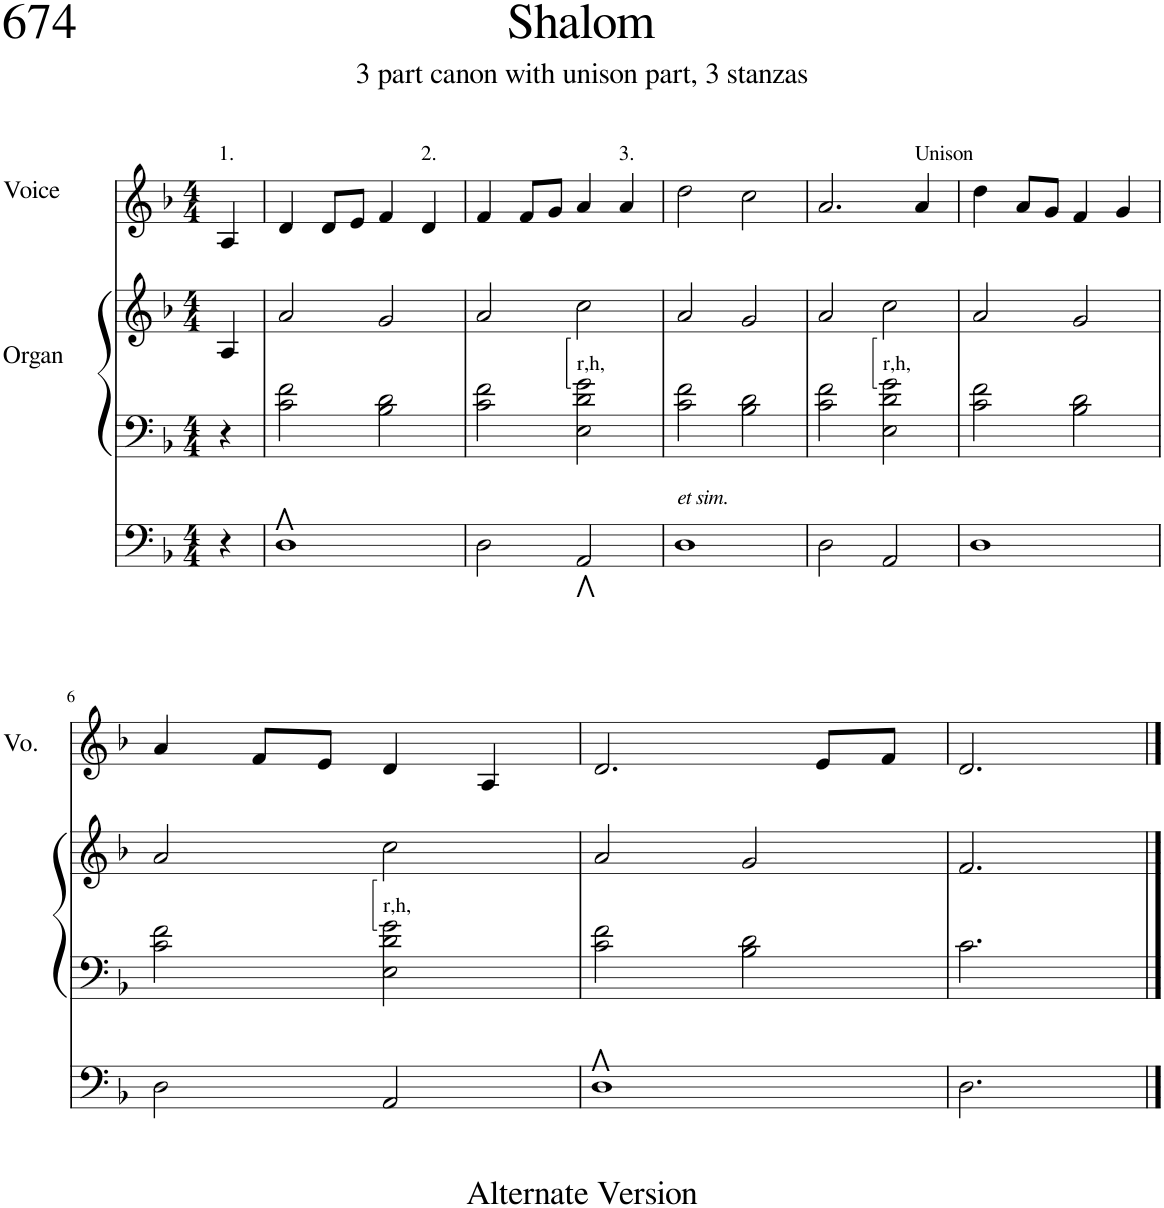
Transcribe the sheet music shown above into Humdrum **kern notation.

**kern	**kern	**kern	**kern
*part2	*part2	*part2	*part1
*staff4	*staff3	*staff2	*staff1
*I"Organ	*	*	*I"Voice
*	*	*	*I'Vo.
*clefF4	*clefF4	*clefG2	*clefG2
*k[b-]	*k[b-]	*k[b-]	*k[b-]
*M4/4	*M4/4	*M4/4	*M4/4
=	=	=	=
!	!	!	!LO:TX:a:t=1.
4r	4r	4A/	4A/
=1	=1	=1	=1
1D	2c\ 2f\	2a/	4d/
.	.	.	8d/L
.	.	.	8e/J
.	2B-\ 2d\	2g/	4f/
!	!	!	!LO:TX:a:t=2.
.	.	.	4d/
=2	=2	=2	=2
2D\	2c\ 2f\	2a/	4f/
.	.	.	8f/L
.	.	.	8g/J
!	!LO:TX:a:t=r,h,	!	!
2AA/	2E\ 2d\ 2g\	2cc\	4a/
!	!	!	!LO:TX:a:t=3.
.	.	.	4a/
=3	=3	=3	=3
!LO:TX:a:i:t=et sim.	!	!	!
1D	2c\ 2f\	2a/	2dd\
.	2B-\ 2d\	2g/	2cc\
=4	=4	=4	=4
2D\	2c\ 2f\	2a/	2.a/
!	!LO:TX:a:t=r,h,	!	!
2AA/	2E\ 2d\ 2g\	2cc\	.
!	!	!	!LO:TX:a:t=Unison
.	.	.	4a/
=5	=5	=5	=5
1D	2c\ 2f\	2a/	4dd\
.	.	.	8a/L
.	.	.	8g/J
.	2B-\ 2d\	2g/	4f/
.	.	.	4g/
!!LO:LB:g=z
=6	=6	=6	=6
2D\	2c\ 2f\	2a/	4a/
.	.	.	8f/L
.	.	.	8e/J
!	!LO:TX:a:t=r,h,	!	!
2AA/	2E\ 2d\ 2g\	2cc\	4d/
.	.	.	4A/
=7	=7	=7	=7
1D	2c\ 2f\	2a/	2.d/
.	2B-\ 2d\	2g/	.
.	.	.	8e/L
.	.	.	8f/J
=8	=8	=8	=8
2.D\	2.c\	2.f/	2.d/
==	==	==	==
*-	*-	*-	*-
